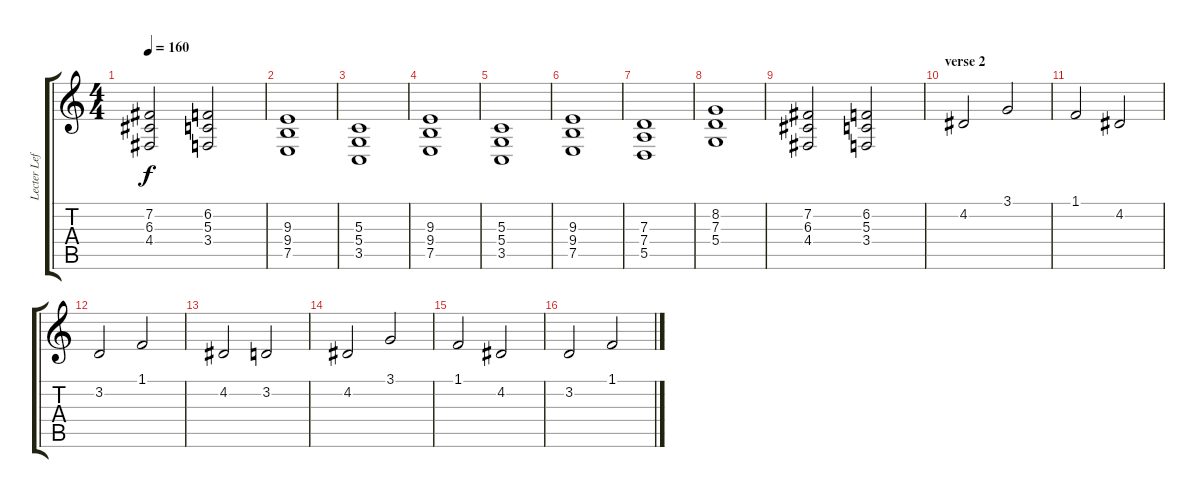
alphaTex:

\track ("Lecter Left" "Lecter Lef") {instrument pad4choir}
\staff {score tabs}
\tuning (E4 B3 G3 D3 A2 E2) {hide}
\ts (4 4)
\tempo 160
\clef g2
\ks c
(7.2 6.3 4.4).2{dy f} (6.2 5.3 3.4).2 |
(9.3 9.4 7.5).1 |
(5.3 5.4 3.5).1 |
(9.3 9.4 7.5).1 |
(5.3 5.4 3.5).1 |
(9.3 9.4 7.5).1 |
(7.3 7.4 5.5).1 |
(8.2 7.3 5.4).1 |
(7.2 6.3 4.4).2 (6.2 5.3 3.4).2 |
\section ("" "verse 2")
4.2.2 3.1.2 |
1.1.2 4.2.2 |
3.2.2 1.1.2 |
4.2.2 3.2.2 |
4.2.2 3.1.2 |
1.1.2 4.2.2 |
3.2.2 1.1.2
